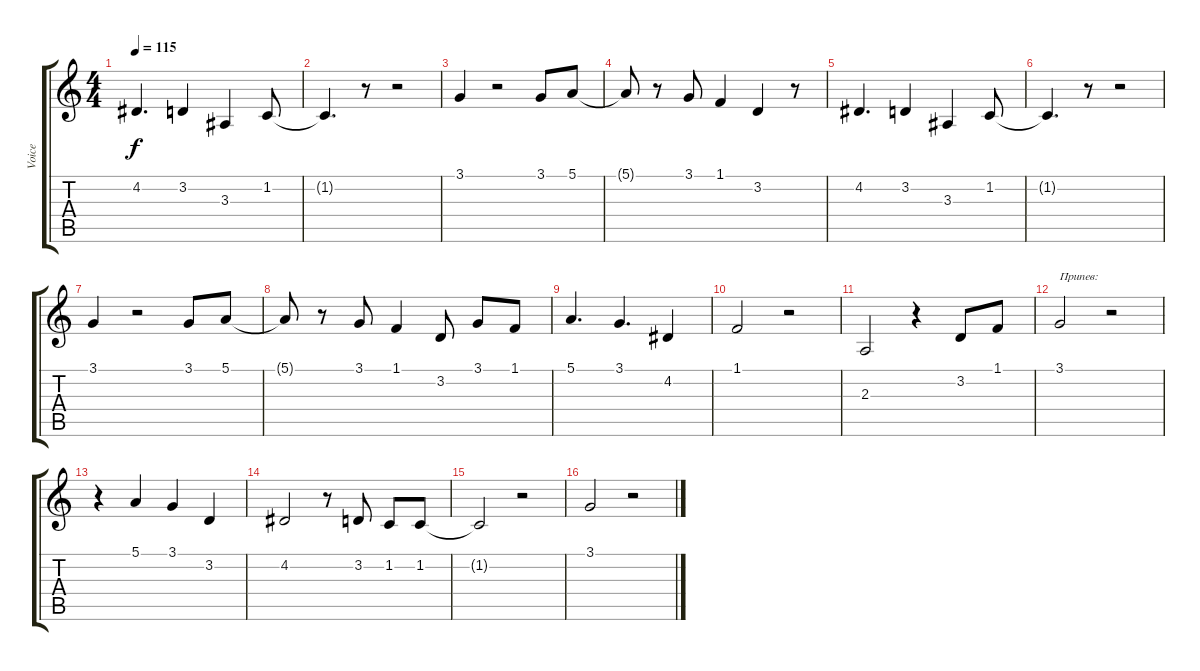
\track ("Voice" "Voice") {instrument lead6voice}
\staff {score tabs}
\tuning (E4 B3 G3 D3 A2 E2) {hide}
\ts (4 4)
\tempo 115
\clef g2
\ks c
4.2.4{d dy f} 3.2.4 3.3.4 1.2.8 |
1.2{t}.4{d} r.8 r.2 |
3.1.4 r.2 3.1.8 5.1.8 |
5.1{t}.8 r.8 3.1.8 1.1.4 3.2.4 r.8 |
4.2.4{d} 3.2.4 3.3.4 1.2.8 |
1.2{t}.4{d} r.8 r.2 |
3.1.4 r.2 3.1.8 5.1.8 |
5.1{t}.8 r.8 3.1.8 1.1.4 3.2.8 3.1.8 1.1.8 |
5.1.4{d} 3.1.4{d} 4.2.4 |
1.1.2 r.2 |
2.3.2 r.4 3.2.8 1.1.8 |
3.1.2{txt "Припев:"} r.2 |
r.4 5.1.4 3.1.4 3.2.4 |
4.2.2 r.8 3.2.8 1.2.8 1.2.8 |
1.2{t}.2 r.2 |
3.1.2 r.2
